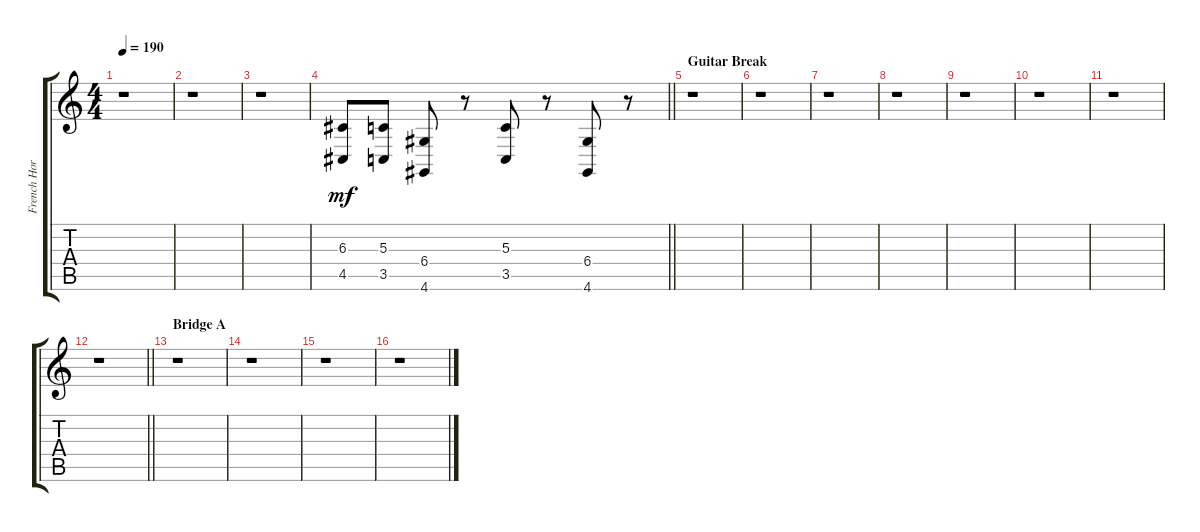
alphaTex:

\track ("French Horn" "French Hor") {instrument frenchhorn}
\staff {score tabs}
\tuning (E4 B3 G3 D3 A2 E2) {hide}
\ts (4 4)
\tempo 190
\clef g2
\ks c
r.1{dy mf} |
r.1 |
r.1 |
\barLineRight lightlight
(6.3 4.5).8{volume 14} (5.3 3.5).8 (6.4 4.6).8 r.8 (5.3 3.5).8 r.8 (6.4 4.6).8 r.8 |
\section ("" "Guitar Break")
r.1 |
r.1 |
r.1 |
r.1 |
r.1 |
r.1 |
r.1 |
\barLineRight lightlight
r.1 |
\section ("" "Bridge A")
r.1 |
r.1 |
r.1 |
r.1
